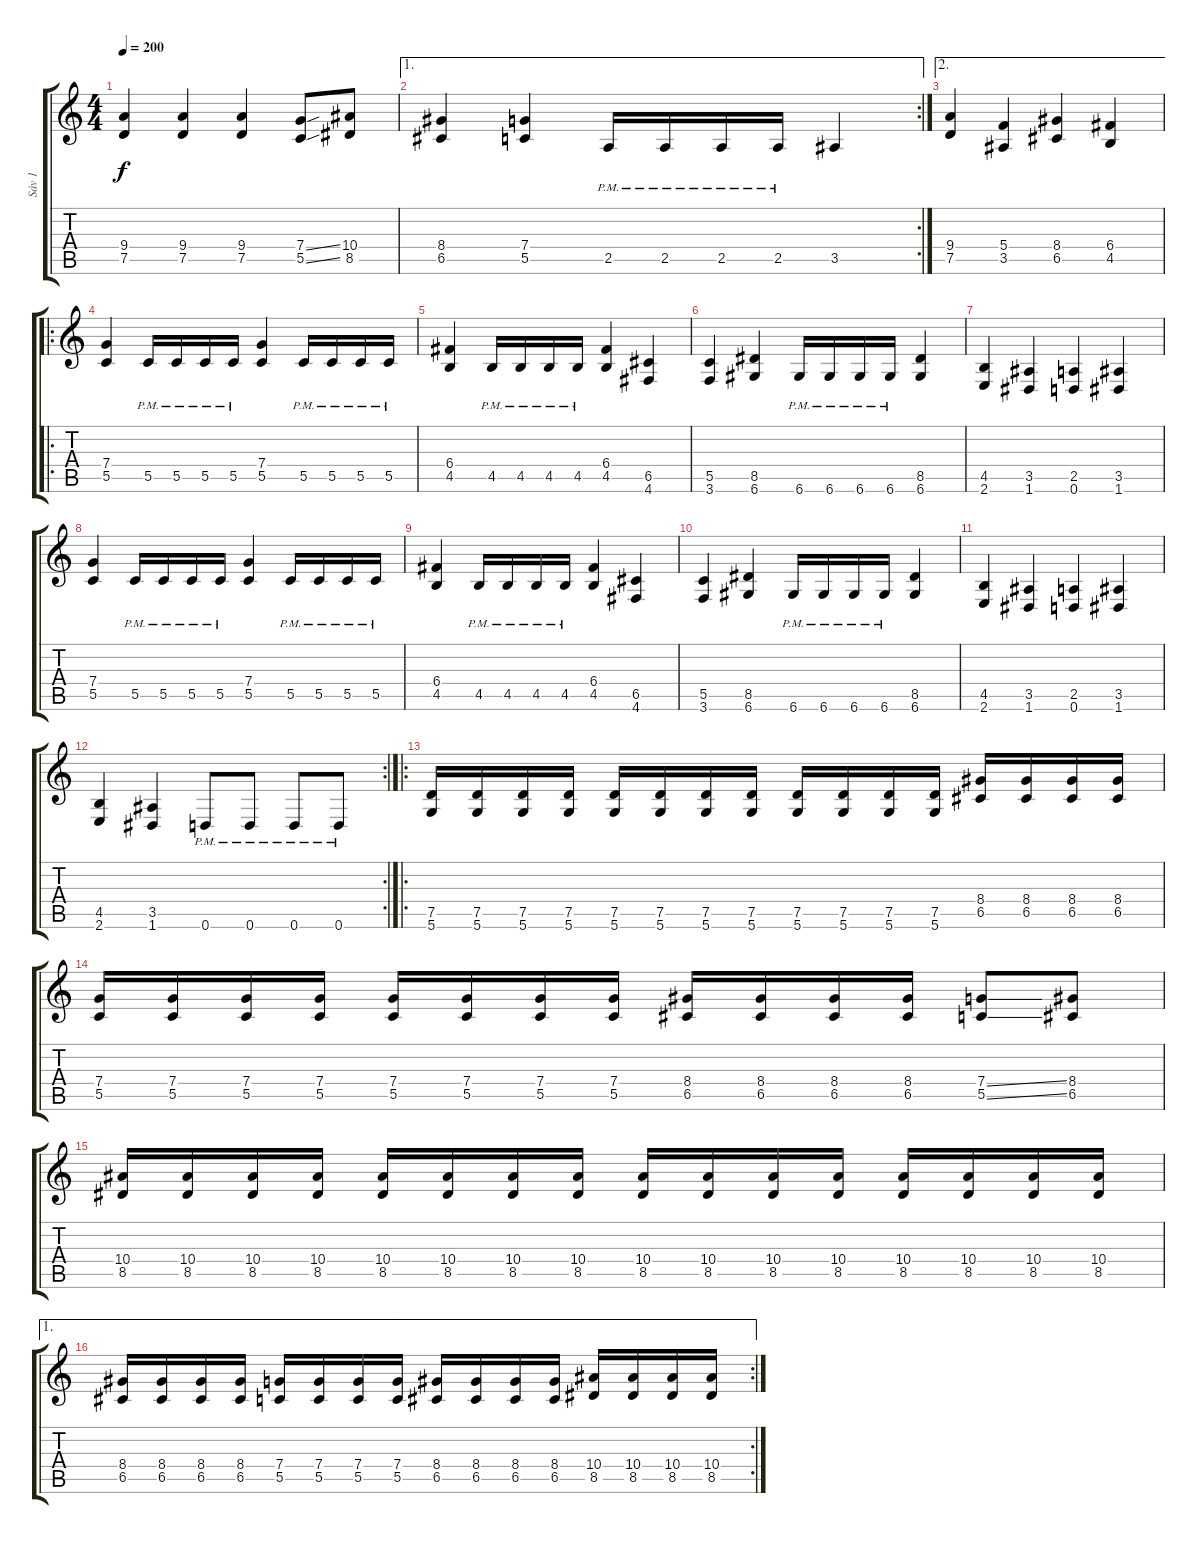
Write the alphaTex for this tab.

\track ("Sáv 1" "Sáv 1") {instrument electricguitarclean}
\staff {score tabs}
\tuning (D4 A3 F3 C3 G2 D2) {hide}
\ts (4 4)
\tempo 200
\clef g2
\ks c
(9.4 7.5).4{dy f} (9.4 7.5).4 (9.4 7.5).4 (7.4{ss} 5.5{ss}).8 (10.4 8.5).8 |
\ae 1
\rc 2
(8.4 6.5).4 (7.4 5.5).4 2.5{pm}.16 2.5{pm}.16 2.5{pm}.16 2.5{pm}.16 3.5.4 |
\ae 2
(9.4 7.5).4 (5.4 3.5).4 (8.4 6.5).4 (6.4 4.5).4 |
\ro
(7.4 5.5).4 5.5{pm}.16 5.5{pm}.16 5.5{pm}.16 5.5{pm}.16 (7.4 5.5).4 5.5{pm}.16 5.5{pm}.16 5.5{pm}.16 5.5{pm}.16 |
(6.4 4.5).4 4.5{pm}.16 4.5{pm}.16 4.5{pm}.16 4.5{pm}.16 (6.4 4.5).4 (6.5 4.6).4 |
(5.5 3.6).4 (8.5 6.6).4 6.6{pm}.16 6.6{pm}.16 6.6{pm}.16 6.6{pm}.16 (8.5 6.6).4 |
(4.5 2.6).4 (3.5 1.6).4 (2.5 0.6).4 (3.5 1.6).4 |
(7.4 5.5).4 5.5{pm}.16 5.5{pm}.16 5.5{pm}.16 5.5{pm}.16 (7.4 5.5).4 5.5{pm}.16 5.5{pm}.16 5.5{pm}.16 5.5{pm}.16 |
(6.4 4.5).4 4.5{pm}.16 4.5{pm}.16 4.5{pm}.16 4.5{pm}.16 (6.4 4.5).4 (6.5 4.6).4 |
(5.5 3.6).4 (8.5 6.6).4 6.6{pm}.16 6.6{pm}.16 6.6{pm}.16 6.6{pm}.16 (8.5 6.6).4 |
(4.5 2.6).4 (3.5 1.6).4 (2.5 0.6).4 (3.5 1.6).4 |
\rc 2
(4.5 2.6).4 (3.5 1.6).4 0.6{pm}.8 0.6{pm}.8 0.6{pm}.8 0.6{pm}.8 |
\ro
(7.5 5.6).16 (7.5 5.6).16 (7.5 5.6).16 (7.5 5.6).16 (7.5 5.6).16 (7.5 5.6).16 (7.5 5.6).16 (7.5 5.6).16 (7.5 5.6).16 (7.5 5.6).16 (7.5 5.6).16 (7.5 5.6).16 (8.4 6.5).16 (8.4 6.5).16 (8.4 6.5).16 (8.4 6.5).16 |
(7.4 5.5).16 (7.4 5.5).16 (7.4 5.5).16 (7.4 5.5).16 (7.4 5.5).16 (7.4 5.5).16 (7.4 5.5).16 (7.4 5.5).16 (8.4 6.5).16 (8.4 6.5).16 (8.4 6.5).16 (8.4 6.5).16 (7.4{ss} 5.5{ss}).8 (8.4 6.5).8 |
(10.4 8.5).16 (10.4 8.5).16 (10.4 8.5).16 (10.4 8.5).16 (10.4 8.5).16 (10.4 8.5).16 (10.4 8.5).16 (10.4 8.5).16 (10.4 8.5).16 (10.4 8.5).16 (10.4 8.5).16 (10.4 8.5).16 (10.4 8.5).16 (10.4 8.5).16 (10.4 8.5).16 (10.4 8.5).16 |
\ae 1
\rc 2
(8.4 6.5).16 (8.4 6.5).16 (8.4 6.5).16 (8.4 6.5).16 (7.4 5.5).16 (7.4 5.5).16 (7.4 5.5).16 (7.4 5.5).16 (8.4 6.5).16 (8.4 6.5).16 (8.4 6.5).16 (8.4 6.5).16 (10.4 8.5).16 (10.4 8.5).16 (10.4 8.5).16 (10.4 8.5).16
